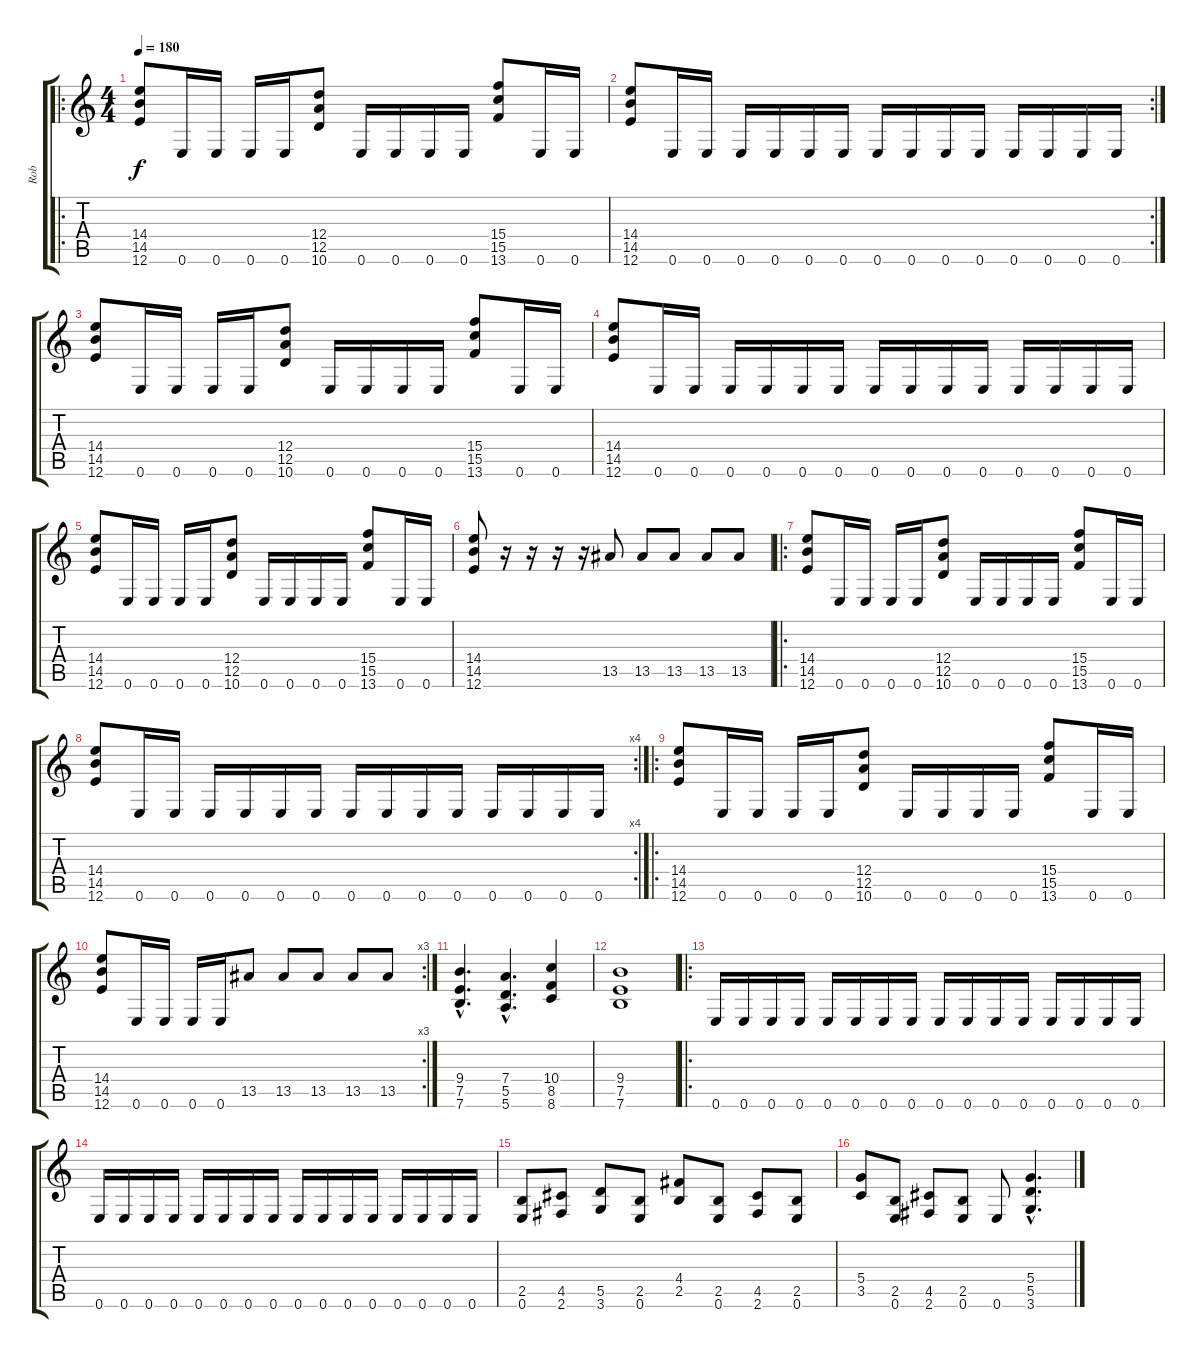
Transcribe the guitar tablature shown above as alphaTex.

\track ("Rob" "Rob") {instrument distortionguitar}
\staff {score tabs}
\tuning (E4 B3 G3 D3 A2 E2) {hide}
\ro
\ts (4 4)
\tempo 180
\clef g2
\ks c
(14.4 14.5 12.6).8{dy f} 0.6.16 0.6.16 0.6.16 0.6.16 (12.4 12.5 10.6).8 0.6.16 0.6.16 0.6.16 0.6.16 (15.4 15.5 13.6).8 0.6.16 0.6.16 |
\rc 2
(14.4 14.5 12.6).8 0.6.16 0.6.16 0.6.16 0.6.16 0.6.16 0.6.16 0.6.16 0.6.16 0.6.16 0.6.16 0.6.16 0.6.16 0.6.16 0.6.16 |
(14.4 14.5 12.6).8 0.6.16 0.6.16 0.6.16 0.6.16 (12.4 12.5 10.6).8 0.6.16 0.6.16 0.6.16 0.6.16 (15.4 15.5 13.6).8 0.6.16 0.6.16 |
(14.4 14.5 12.6).8 0.6.16 0.6.16 0.6.16 0.6.16 0.6.16 0.6.16 0.6.16 0.6.16 0.6.16 0.6.16 0.6.16 0.6.16 0.6.16 0.6.16 |
(14.4 14.5 12.6).8 0.6.16 0.6.16 0.6.16 0.6.16 (12.4 12.5 10.6).8 0.6.16 0.6.16 0.6.16 0.6.16 (15.4 15.5 13.6).8 0.6.16 0.6.16 |
(14.4 14.5 12.6).8 r.16 r.16 r.16 r.16 13.5.8 13.5.8 13.5.8 13.5.8 13.5.8 |
\ro
(14.4 14.5 12.6).8 0.6.16 0.6.16 0.6.16 0.6.16 (12.4 12.5 10.6).8 0.6.16 0.6.16 0.6.16 0.6.16 (15.4 15.5 13.6).8 0.6.16 0.6.16 |
\rc 4
(14.4 14.5 12.6).8 0.6.16 0.6.16 0.6.16 0.6.16 0.6.16 0.6.16 0.6.16 0.6.16 0.6.16 0.6.16 0.6.16 0.6.16 0.6.16 0.6.16 |
\ro
(14.4 14.5 12.6).8 0.6.16 0.6.16 0.6.16 0.6.16 (12.4 12.5 10.6).8 0.6.16 0.6.16 0.6.16 0.6.16 (15.4 15.5 13.6).8 0.6.16 0.6.16 |
\rc 3
(14.4 14.5 12.6).8 0.6.16 0.6.16 0.6.16 0.6.16 13.5.8 13.5.8 13.5.8 13.5.8 13.5.8 |
(9.4{hac} 7.5{hac} 7.6{hac}).4{d} (7.4{hac} 5.5{hac} 5.6{hac}).4{d} (10.4 8.5 8.6).4 |
(9.4 7.5 7.6).1 |
\ro
0.6.16 0.6.16 0.6.16 0.6.16 0.6.16 0.6.16 0.6.16 0.6.16 0.6.16 0.6.16 0.6.16 0.6.16 0.6.16 0.6.16 0.6.16 0.6.16 |
0.6.16 0.6.16 0.6.16 0.6.16 0.6.16 0.6.16 0.6.16 0.6.16 0.6.16 0.6.16 0.6.16 0.6.16 0.6.16 0.6.16 0.6.16 0.6.16 |
(2.5 0.6).8 (4.5 2.6).8 (5.5 3.6).8 (2.5 0.6).8 (4.4 2.5).8 (2.5 0.6).8 (4.5 2.6).8 (2.5 0.6).8 |
(5.4 3.5).8 (2.5 0.6).8 (4.5 2.6).8 (2.5 0.6).8 0.6.8 (5.4{hac} 5.5{hac} 3.6{hac}).4{d}
